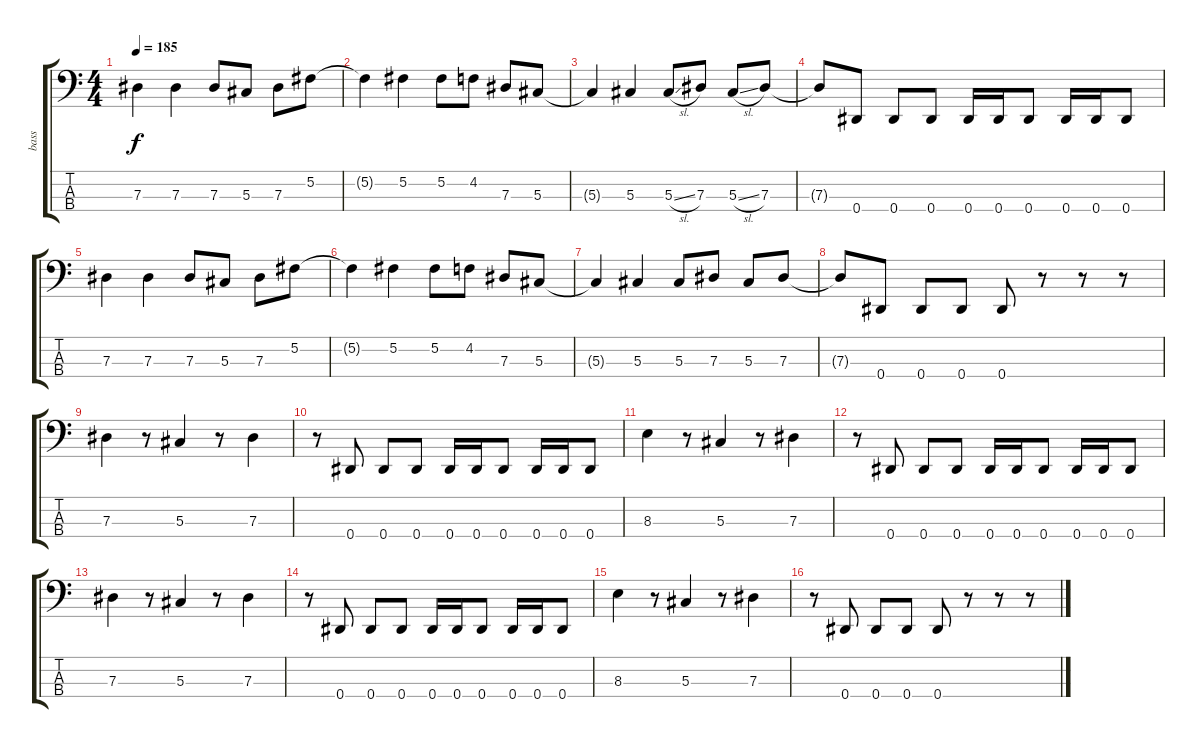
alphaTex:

\track ("bass" "bass") {instrument electricbasspick}
\staff {score tabs}
\tuning (Gb2 Db2 Ab1 Eb1) {hide}
\ts (4 4)
\tempo 185
\clef f4
\ks c
7.3.4{dy f} 7.3.4 7.3.8 5.3.8 7.3.8 5.2.8 |
5.2{t}.4 5.2.4 5.2.8 4.2.8 7.3.8 5.3.8 |
5.3{t}.4 5.3.4 5.3{sl}.8 7.3.8 5.3{sl}.8 7.3.8 |
7.3{t}.8 0.4.8 0.4.8 0.4.8 0.4.16 0.4.16 0.4.8 0.4.16 0.4.16 0.4.8 |
7.3.4 7.3.4 7.3.8 5.3.8 7.3.8 5.2.8 |
5.2{t}.4 5.2.4 5.2.8 4.2.8 7.3.8 5.3.8 |
5.3{t}.4 5.3.4 5.3.8 7.3.8 5.3.8 7.3.8 |
7.3{t}.8 0.4.8 0.4.8 0.4.8 0.4.8 r.8 r.8 r.8 |
7.3.4 r.8 5.3.4 r.8 7.3.4 |
r.8 0.4.8 0.4.8 0.4.8 0.4.16 0.4.16 0.4.8 0.4.16 0.4.16 0.4.8 |
8.3.4 r.8 5.3.4 r.8 7.3.4 |
r.8 0.4.8 0.4.8 0.4.8 0.4.16 0.4.16 0.4.8 0.4.16 0.4.16 0.4.8 |
7.3.4 r.8 5.3.4 r.8 7.3.4 |
r.8 0.4.8 0.4.8 0.4.8 0.4.16 0.4.16 0.4.8 0.4.16 0.4.16 0.4.8 |
8.3.4 r.8 5.3.4 r.8 7.3.4 |
r.8 0.4.8 0.4.8 0.4.8 0.4.8 r.8 r.8 r.8
